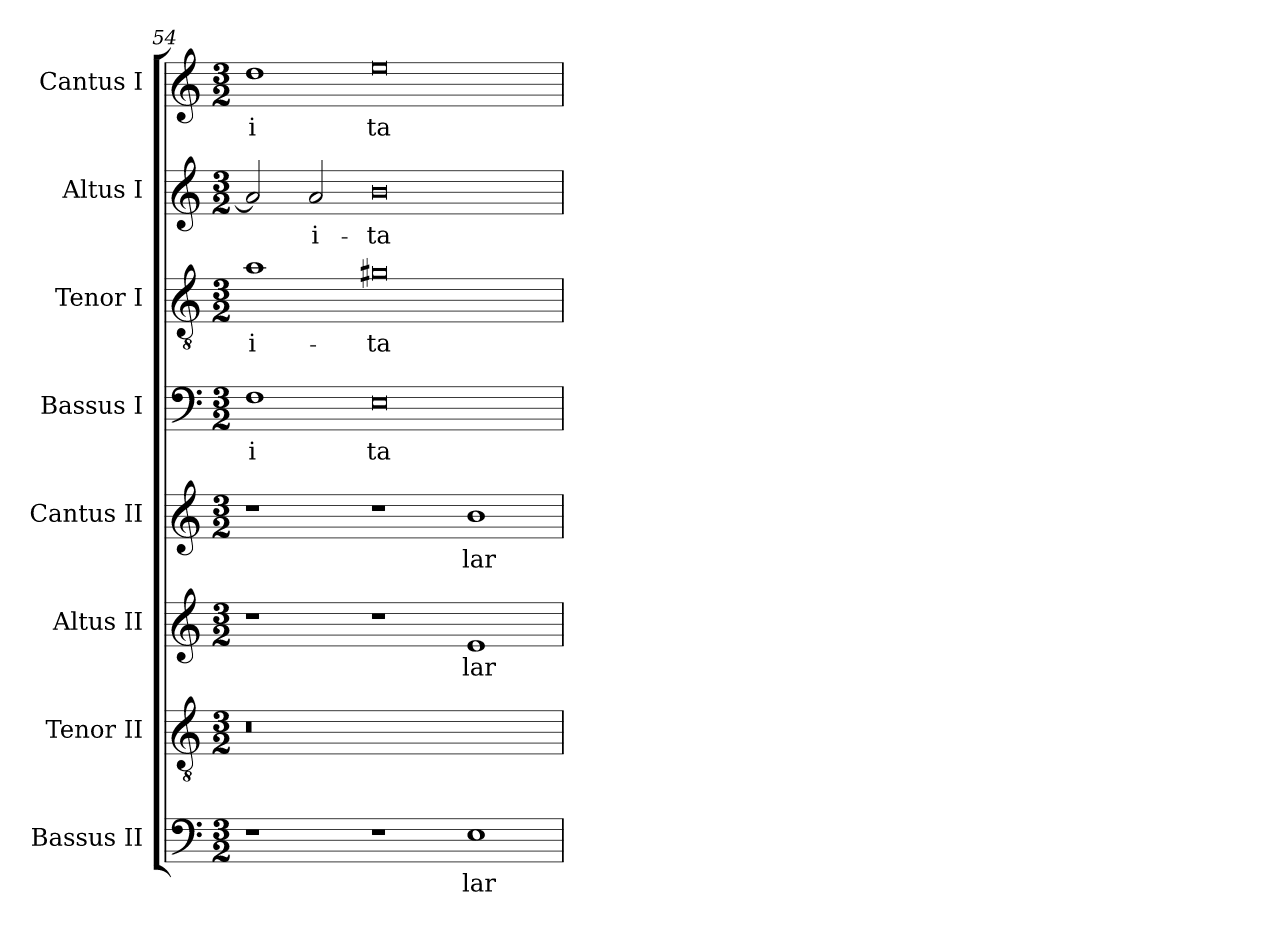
**kern	**text	**kern	**kern	**text	**kern	**text	**kern	**text	**kern	**text	**kern	**text	**kern	**text
*part8	*part8	*part7	*part6	*part6	*part5	*part5	*part4	*part4	*part3	*part3	*part2	*part2	*part1	*part1
*staff8	*staff8	*staff7	*staff6	*staff6	*staff5	*staff5	*staff4	*staff4	*staff3	*staff3	*staff2	*staff2	*staff1	*staff1
*I"Bassus II	*	*I"Tenor II	*I"Altus II	*	*I"Cantus II	*	*I"Bassus I	*	*I"Tenor I	*	*I"Altus I	*	*I"Cantus I	*
*clefF4	*	*clefGv2	*clefG2	*	*clefG2	*	*clefF4	*	*clefGv2	*	*clefG2	*	*clefG2	*
*	*	*	*k[]	*	*	*	*	*	*	*	*	*	*	*
*	*	*	*C:	*	*	*	*	*	*	*	*	*	*	*
*M3/2	*	*M3/2	*M3/2	*	*M3/2	*	*M3/2	*	*M3/2	*	*M3/2	*	*M3/2	*
=54	=54	=54	=54	=54	=54	=54	=54	=54	=54	=54	=54	=54	=54	=54
!	!	!	!	!	!	!	!	!LO:LY:b:cj	!	!LO:LY:b:cj	!	!	!	!LO:LY:b:cj
1r	.	0.r	1r	.	1r	.	1F	i	1a	-i-	2a/]	.	1dd	i
!	!	!	!	!	!	!	!	!	!	!	!	!LO:LY:b:cj	!	!
.	.	.	.	.	.	.	.	.	.	.	2a/	-i-	.	.
!	!	!	!	!	!	!	!	!LO:LY:b:cj	!	!LO:LY:b:cj	!	!LO:LY:b:cj	!	!LO:LY:b:cj
1r	.	.	1r	.	1r	.	0E	ta	0g#X	-ta-	0b	-ta-	0ee	ta
!	!LO:LY:b:cj	!	!	!LO:LY:b:cj	!	!LO:LY:b:cj	!	!	!	!	!	!	!	!
1E	lar	.	1e	lar	1b	lar-	.	.	.	.	.	.	.	.
=	=	=	=	=	=	=	=	=	=	=	=	=	=	=
*-	*-	*-	*-	*-	*-	*-	*-	*-	*-	*-	*-	*-	*-	*-
